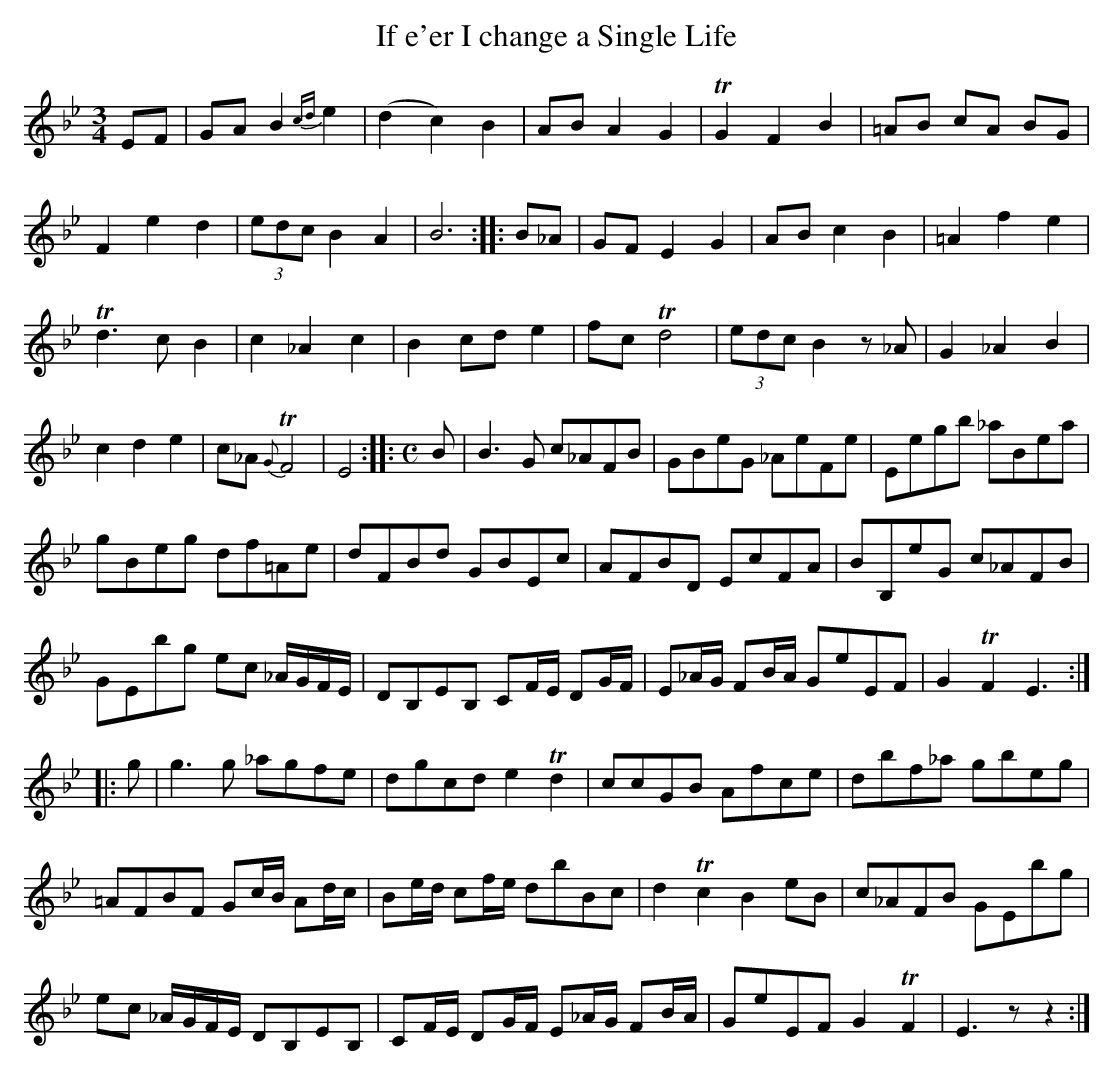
X:1
T:If e'er I change a Single Life
M:3/4
L:1/8
K:Bb
EF|GA B2 {cd}e2|(d2c2)B2|AB A2G2|TG2-F2B2|=AB cA BG|
F2e2d2|(3edc B2A2|B6:||:B_A|GF E2G2|AB c2B2|=A2 f2e2|
Td3c B2|c2_A2c2|B2 cd e2|fc Td4|(3edc B2 z_A|G2_A2B2|
c2d2e2|c_AT{G}F4|E4:||:[M:C]B|B3 G c_AFB|GBeG _AeFe|Eegb _aBea|
gBeg df=Ae|dFBd GBEc|AFBD EcFA|BB,eG c_AFB|
GEbg ec _A/G/F/E/|DB,EB, CF/E/ DG/F/|E_A/G/ FB/A/ GeEF|G2TF2E3:|
|:g|g3g _agfe|dgcd e2Td2|ccGB Afce|dbf_a gbeg|
=AFBF Gc/B/ Ad/c/ |Be/d/ cf/e/ dbBc|d2Tc2B2 eB|c_AFB GEbg|
ec _A/G/F/E/ DB,EB,|CF/E/ DG/F/ E_A/G/ FB/A/|GeEF G2 TF2|E3 z z2:|]
